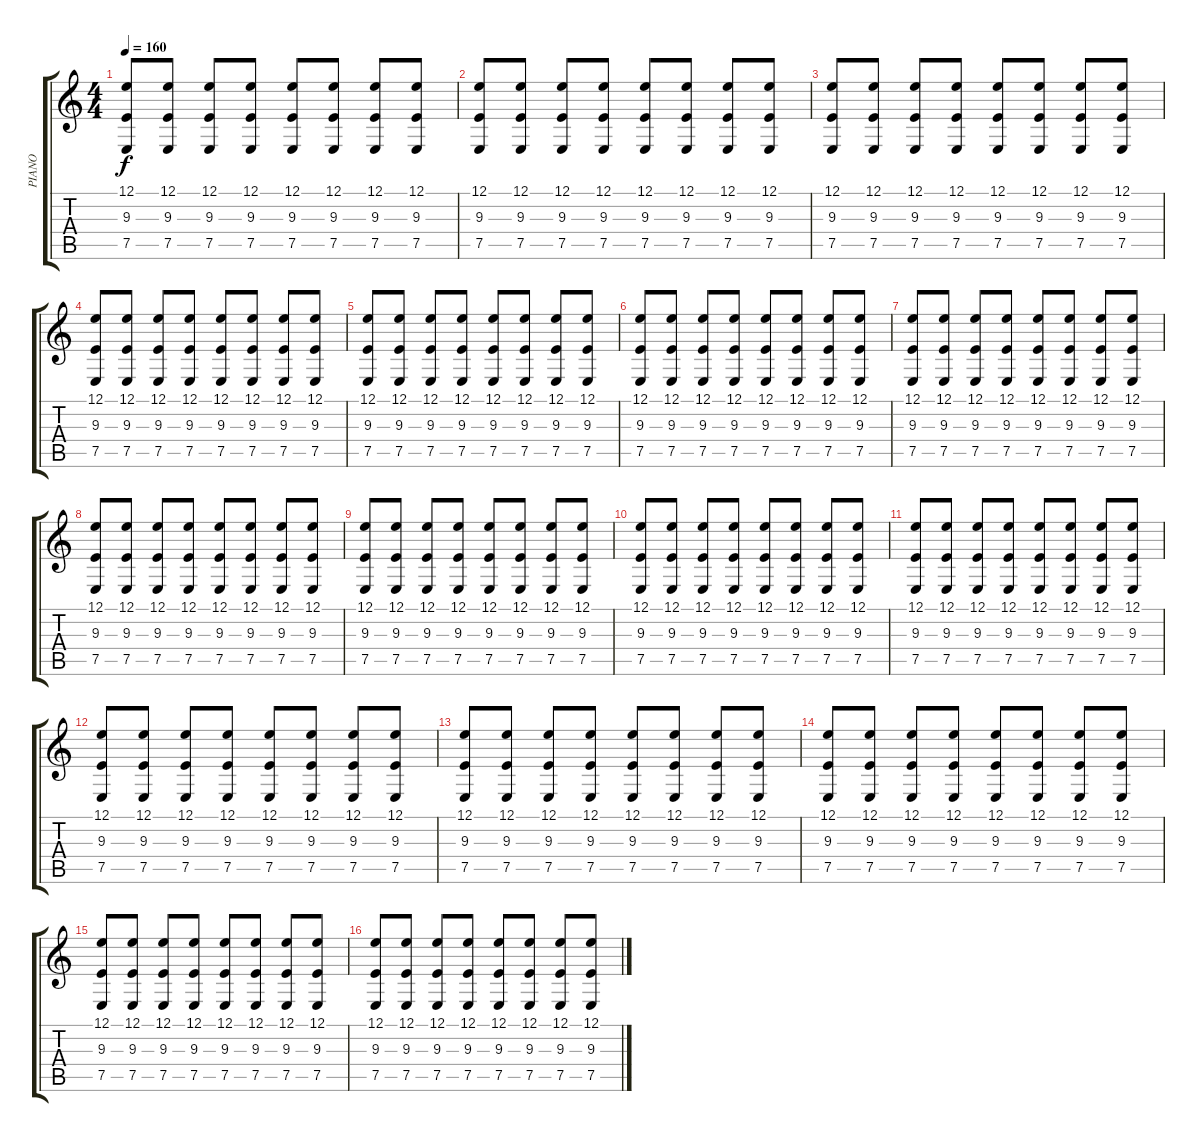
\track ("PIANO" "PIANO") {instrument honkytonkpiano}
\staff {score tabs}
\tuning (E4 B3 G3 D3 A2 E2) {hide}
\ts (4 4)
\tempo 160
\clef g2
\ks c
(12.1 9.3 7.5).8{dy f} (12.1 9.3 7.5).8 (12.1 9.3 7.5).8 (12.1 9.3 7.5).8 (12.1 9.3 7.5).8 (12.1 9.3 7.5).8 (12.1 9.3 7.5).8 (12.1 9.3 7.5).8 |
(12.1 9.3 7.5).8 (12.1 9.3 7.5).8 (12.1 9.3 7.5).8 (12.1 9.3 7.5).8 (12.1 9.3 7.5).8 (12.1 9.3 7.5).8 (12.1 9.3 7.5).8 (12.1 9.3 7.5).8 |
(12.1 9.3 7.5).8 (12.1 9.3 7.5).8 (12.1 9.3 7.5).8 (12.1 9.3 7.5).8 (12.1 9.3 7.5).8 (12.1 9.3 7.5).8 (12.1 9.3 7.5).8 (12.1 9.3 7.5).8 |
(12.1 9.3 7.5).8 (12.1 9.3 7.5).8 (12.1 9.3 7.5).8 (12.1 9.3 7.5).8 (12.1 9.3 7.5).8 (12.1 9.3 7.5).8 (12.1 9.3 7.5).8 (12.1 9.3 7.5).8 |
(12.1 9.3 7.5).8 (12.1 9.3 7.5).8 (12.1 9.3 7.5).8 (12.1 9.3 7.5).8 (12.1 9.3 7.5).8 (12.1 9.3 7.5).8 (12.1 9.3 7.5).8 (12.1 9.3 7.5).8 |
(12.1 9.3 7.5).8 (12.1 9.3 7.5).8 (12.1 9.3 7.5).8 (12.1 9.3 7.5).8 (12.1 9.3 7.5).8 (12.1 9.3 7.5).8 (12.1 9.3 7.5).8 (12.1 9.3 7.5).8 |
(12.1 9.3 7.5).8 (12.1 9.3 7.5).8 (12.1 9.3 7.5).8 (12.1 9.3 7.5).8 (12.1 9.3 7.5).8 (12.1 9.3 7.5).8 (12.1 9.3 7.5).8 (12.1 9.3 7.5).8 |
(12.1 9.3 7.5).8 (12.1 9.3 7.5).8 (12.1 9.3 7.5).8 (12.1 9.3 7.5).8 (12.1 9.3 7.5).8 (12.1 9.3 7.5).8 (12.1 9.3 7.5).8 (12.1 9.3 7.5).8 |
(12.1 9.3 7.5).8 (12.1 9.3 7.5).8 (12.1 9.3 7.5).8 (12.1 9.3 7.5).8 (12.1 9.3 7.5).8 (12.1 9.3 7.5).8 (12.1 9.3 7.5).8 (12.1 9.3 7.5).8 |
(12.1 9.3 7.5).8 (12.1 9.3 7.5).8 (12.1 9.3 7.5).8 (12.1 9.3 7.5).8 (12.1 9.3 7.5).8 (12.1 9.3 7.5).8 (12.1 9.3 7.5).8 (12.1 9.3 7.5).8 |
(12.1 9.3 7.5).8 (12.1 9.3 7.5).8 (12.1 9.3 7.5).8 (12.1 9.3 7.5).8 (12.1 9.3 7.5).8 (12.1 9.3 7.5).8 (12.1 9.3 7.5).8 (12.1 9.3 7.5).8 |
(12.1 9.3 7.5).8 (12.1 9.3 7.5).8 (12.1 9.3 7.5).8 (12.1 9.3 7.5).8 (12.1 9.3 7.5).8 (12.1 9.3 7.5).8 (12.1 9.3 7.5).8 (12.1 9.3 7.5).8 |
(12.1 9.3 7.5).8 (12.1 9.3 7.5).8 (12.1 9.3 7.5).8 (12.1 9.3 7.5).8 (12.1 9.3 7.5).8 (12.1 9.3 7.5).8 (12.1 9.3 7.5).8 (12.1 9.3 7.5).8 |
(12.1 9.3 7.5).8 (12.1 9.3 7.5).8 (12.1 9.3 7.5).8 (12.1 9.3 7.5).8 (12.1 9.3 7.5).8 (12.1 9.3 7.5).8 (12.1 9.3 7.5).8 (12.1 9.3 7.5).8 |
(12.1 9.3 7.5).8 (12.1 9.3 7.5).8 (12.1 9.3 7.5).8 (12.1 9.3 7.5).8 (12.1 9.3 7.5).8 (12.1 9.3 7.5).8 (12.1 9.3 7.5).8 (12.1 9.3 7.5).8 |
(12.1 9.3 7.5).8 (12.1 9.3 7.5).8 (12.1 9.3 7.5).8 (12.1 9.3 7.5).8 (12.1 9.3 7.5).8 (12.1 9.3 7.5).8 (12.1 9.3 7.5).8 (12.1 9.3 7.5).8
